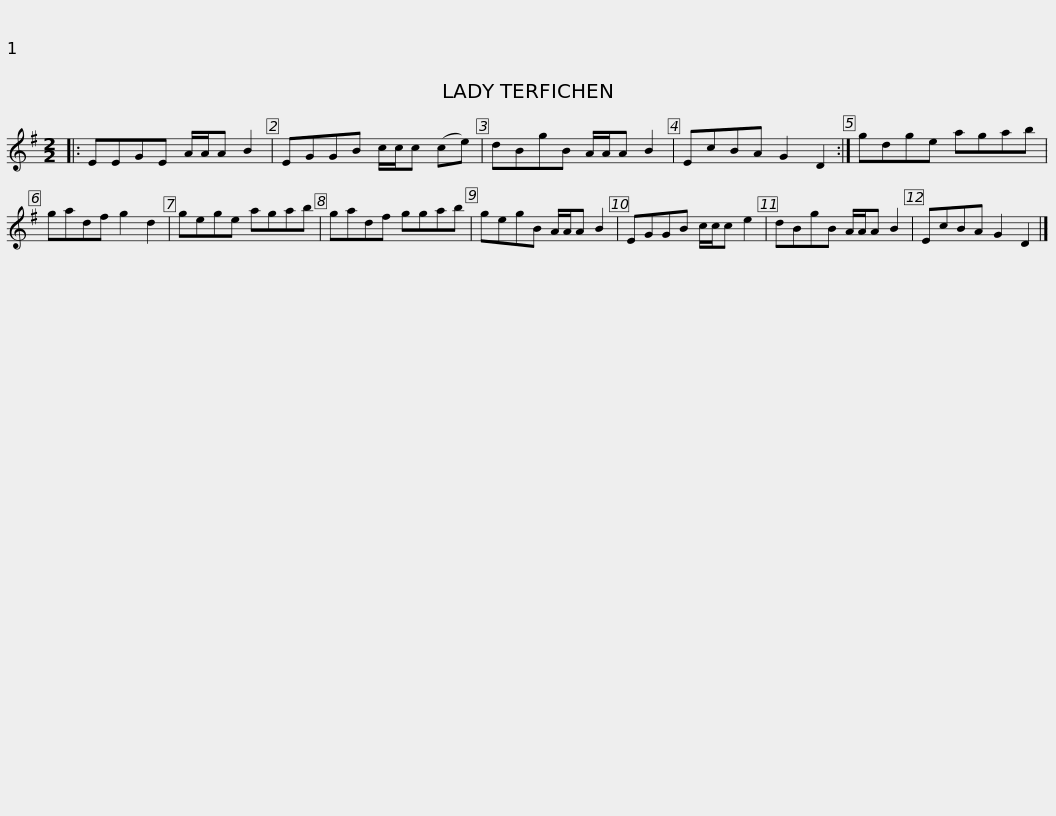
X:1
L:1/8
M:2/2
I:linebreak $
K:Emin
V:1 treble
V:1
|: EEGE A/A/A B2 | EGGB c/c/c (ce) | dBgB A/A/A B2 | EcBA G2 D2 :| gdge agab |$ %5
 gadf g2 d2 | gege agab | gadf ggab | gegB A/A/A B2 | EGGB c/c/c e2 |$ %10
 dBgB A/A/A B2 | EcBA G2 D2 |] %12
